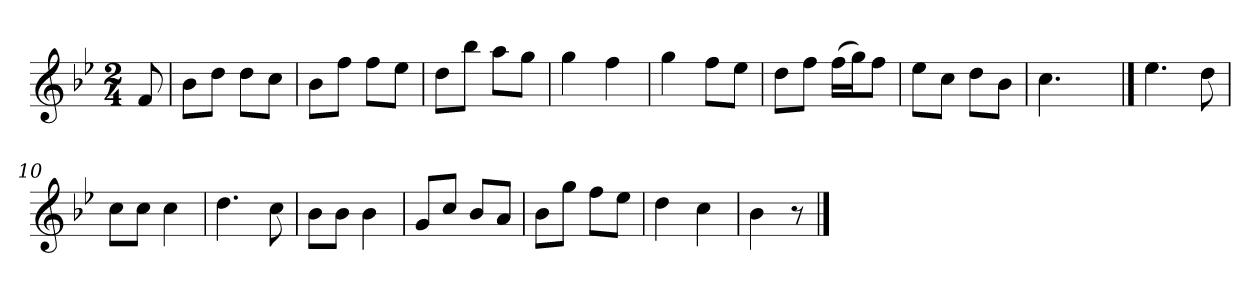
**kern
*part1
*staff1
*clefG2
*k[b-e-]
*B-:
*M2/4
*MM120
=
8f
=1
8b-\L
8dd\J
8dd\L
8cc\J
=2
8b-\L
8ff\J
8ff\L
8ee-\J
=3
8dd\L
8bb-\J
8aa\L
8gg\J
=4
4gg
4ff
=5
4gg
8ff\L
8ee-\J
=6
8dd\L
8ff\J
(16ff\LL
16gg\J)
8ff\J
=7
8ee-\L
8cc\J
8dd\L
8b-\J
=8
4.cc
8ryy
==9
4.ee-
8dd
=10
8cc\L
8cc\J
4cc
=11
4.dd
8cc
=12
8b-\L
8b-\J
4b-
=13
8g/L
8cc/J
8b-/L
8a/J
=14
8b-\L
8gg\J
8ff\L
8ee-\J
=15
4dd
4cc
=16
4b-
8r
==
*-
